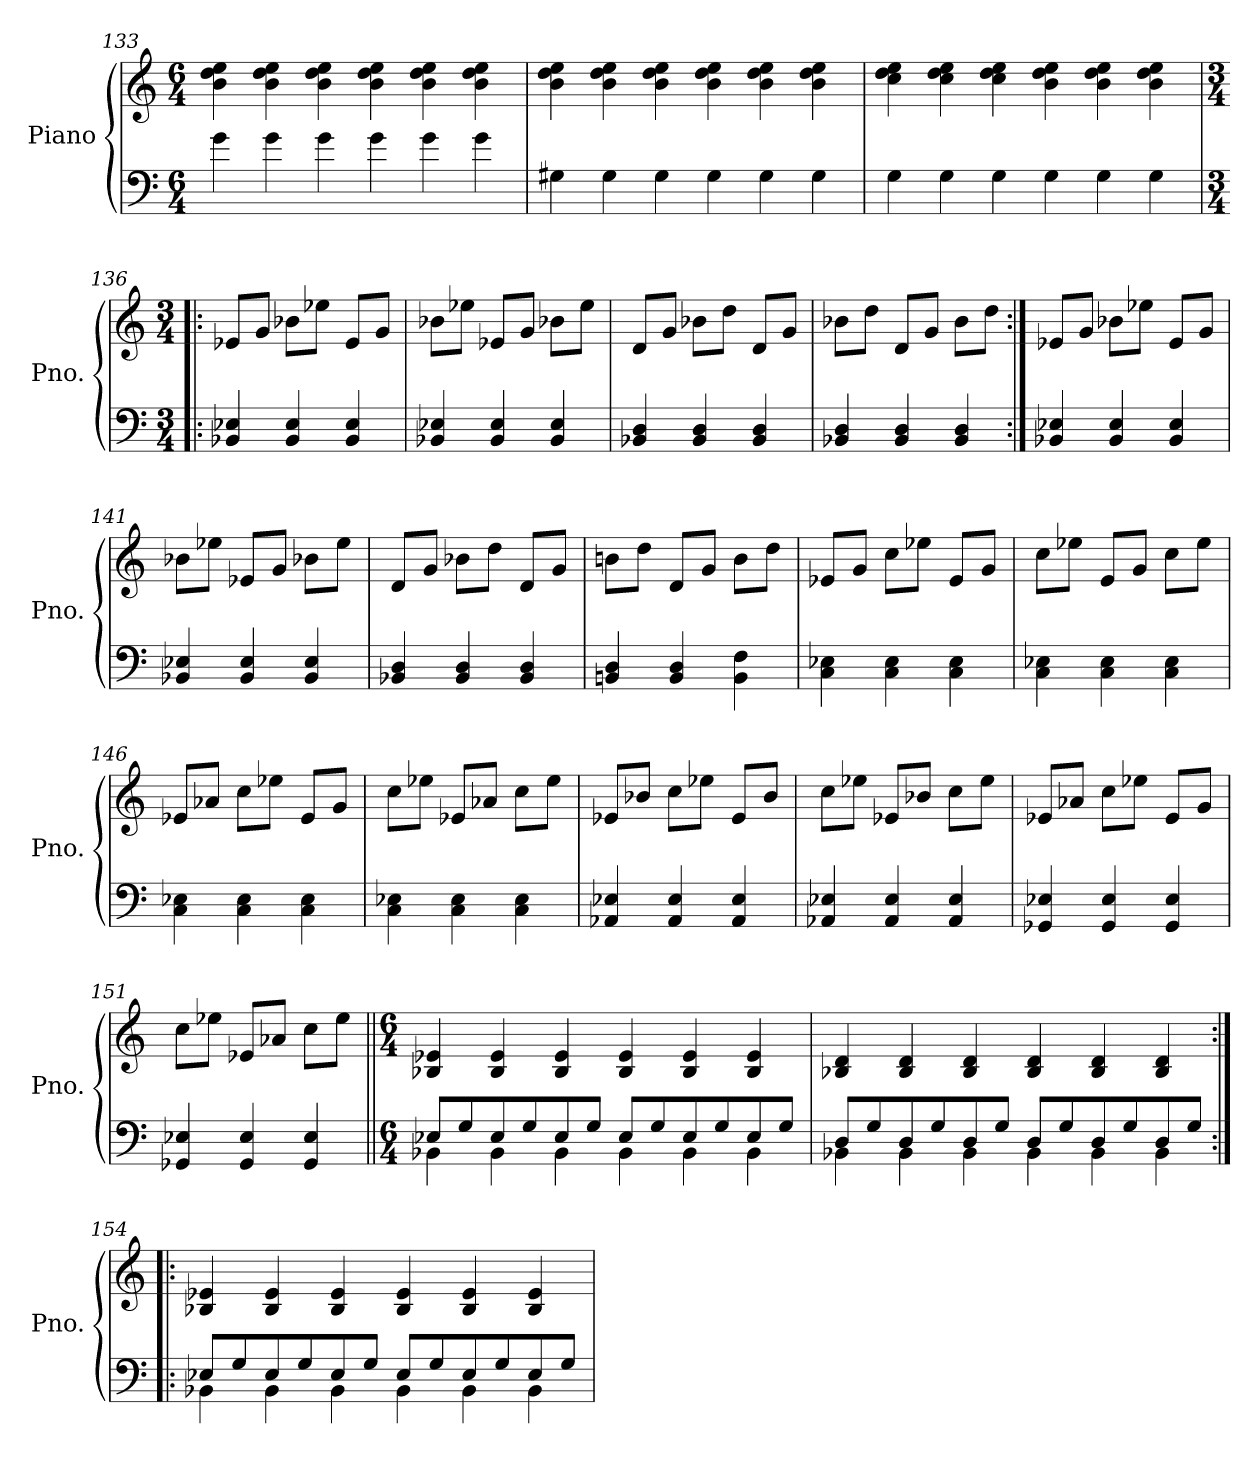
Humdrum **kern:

**kern	**kern
*part1	*part1
*staff2	*staff1
*I"Piano	*
*I'Pno.	*
*clefF4	*clefG2
*k[]	*k[]
*M6/4	*M6/4
=133	=133
4g\	4b\ 4dd\ 4ee\
4g\	4b\ 4dd\ 4ee\
4g\	4b\ 4dd\ 4ee\
4g\	4b\ 4dd\ 4ee\
4g\	4b\ 4dd\ 4ee\
4g\	4b\ 4dd\ 4ee\
=134	=134
4G#X\	4b\ 4dd\ 4ee\
4G#\	4b\ 4dd\ 4ee\
4G#\	4b\ 4dd\ 4ee\
4G#\	4b\ 4dd\ 4ee\
4G#\	4b\ 4dd\ 4ee\
4G#\	4b\ 4dd\ 4ee\
!!LO:LB:g=z
=135	=135
4G\	4cc\ 4dd\ 4ee\
4G\	4cc\ 4dd\ 4ee\
4G\	4cc\ 4dd\ 4ee\
4G\	4b\ 4dd\ 4ee\
4G\	4b\ 4dd\ 4ee\
4G\	4b\ 4dd\ 4ee\
=136!|:	=136!|:
*M3/4	*M3/4
4BB-X/ 4E-X/	8e-X/L
.	8g/J
4BB-/ 4E-/	8b-X\L
.	8ee-X\J
4BB-/ 4E-/	8e-/L
.	8g/J
=137	=137
4BB-X/ 4E-X/	8b-X\L
.	8ee-X\J
4BB-/ 4E-/	8e-X/L
.	8g/J
4BB-/ 4E-/	8b-X\L
.	8ee-\J
=138	=138
4BB-X/ 4D/	8d/L
.	8g/J
4BB-/ 4D/	8b-X\L
.	8dd\J
4BB-/ 4D/	8d/L
.	8g/J
=139	=139
4BB-X/ 4D/	8b-X\L
.	8dd\J
4BB-/ 4D/	8d/L
.	8g/J
4BB-/ 4D/	8b-\L
.	8dd\J
!!LO:LB:g=z
=140:|!	=140:|!
4BB-X/ 4E-X/	8e-X/L
.	8g/J
4BB-/ 4E-/	8b-X\L
.	8ee-X\J
4BB-/ 4E-/	8e-/L
.	8g/J
=141	=141
4BB-X/ 4E-X/	8b-X\L
.	8ee-X\J
4BB-/ 4E-/	8e-X/L
.	8g/J
4BB-/ 4E-/	8b-X\L
.	8ee-\J
=142	=142
4BB-X/ 4D/	8d/L
.	8g/J
4BB-/ 4D/	8b-X\L
.	8dd\J
4BB-/ 4D/	8d/L
.	8g/J
=143	=143
4BBn/ 4D/	8bn\L
.	8dd\J
4BB/ 4D/	8d/L
.	8g/J
4BB\ 4F\	8b\L
.	8dd\J
=144	=144
4C\ 4E-X\	8e-X/L
.	8g/J
4C\ 4E-\	8cc\L
.	8ee-X\J
4C\ 4E-\	8e-/L
.	8g/J
=145	=145
4C\ 4E-X\	8cc\L
.	8ee-X\J
4C\ 4E-\	8e/L
.	8g/J
4C\ 4E-\	8cc\L
.	8ee-\J
!!LO:LB:g=z
=146	=146
4C\ 4E-X\	8e-X/L
.	8a-X/J
4C\ 4E-\	8cc\L
.	8ee-X\J
4C\ 4E-\	8e-/L
.	8g/J
=147	=147
4C\ 4E-X\	8cc\L
.	8ee-X\J
4C\ 4E-\	8e-X/L
.	8a-X/J
4C\ 4E-\	8cc\L
.	8ee-\J
=148	=148
4AA-X/ 4E-X/	8e-X/L
.	8b-X/J
4AA-/ 4E-/	8cc\L
.	8ee-X\J
4AA-/ 4E-/	8e-/L
.	8b-/J
=149	=149
4AA-X/ 4E-X/	8cc\L
.	8ee-X\J
4AA-/ 4E-/	8e-X/L
.	8b-X/J
4AA-/ 4E-/	8cc\L
.	8ee-\J
=150	=150
4GG-X/ 4E-X/	8e-X/L
.	8a-X/J
4GG-/ 4E-/	8cc\L
.	8ee-X\J
4GG-/ 4E-/	8e-/L
.	8g/J
!!LO:LB:g=z
=151	=151
4GG-X/ 4E-X/	8cc\L
.	8ee-X\J
4GG-/ 4E-/	8e-X/L
.	8a-X/J
4GG-/ 4E-/	8cc\L
.	8ee-\J
=152||	=152||
*M6/4	*M6/4
*	*MM144
*^	*
4BB-X\	8E-X/L	4B-X/ 4e-X/
.	8G/	.
4BB-\	8E-/	4B-/ 4e-/
.	8G/	.
4BB-\	8E-/	4B-/ 4e-/
.	8G/J	.
4BB-\	8E-/L	4B-/ 4e-/
.	8G/	.
4BB-\	8E-/	4B-/ 4e-/
.	8G/	.
4BB-\	8E-/	4B-/ 4e-/
.	8G/J	.
=153	=153	=153
4BB-X\	8D/L	4B-X/ 4d/
.	8G/	.
4BB-\	8D/	4B-/ 4d/
.	8G/	.
4BB-\	8D/	4B-/ 4d/
.	8G/J	.
4BB-\	8D/L	4B-/ 4d/
.	8G/	.
4BB-\	8D/	4B-/ 4d/
.	8G/	.
4BB-\	8D/	4B-/ 4d/
.	8G/J	.
!!LO:PB:g=z
=154:|!|:	=154:|!|:	=154:|!|:
4BB-X\	8E-X/L	4B-X/ 4e-X/
.	8G/	.
4BB-\	8E-/	4B-/ 4e-/
.	8G/	.
4BB-\	8E-/	4B-/ 4e-/
.	8G/J	.
4BB-\	8E-/L	4B-/ 4e-/
.	8G/	.
4BB-\	8E-/	4B-/ 4e-/
.	8G/	.
4BB-\	8E-/	4B-/ 4e-/
.	8G/J	.
*v	*v	*
=	=
*-	*-
